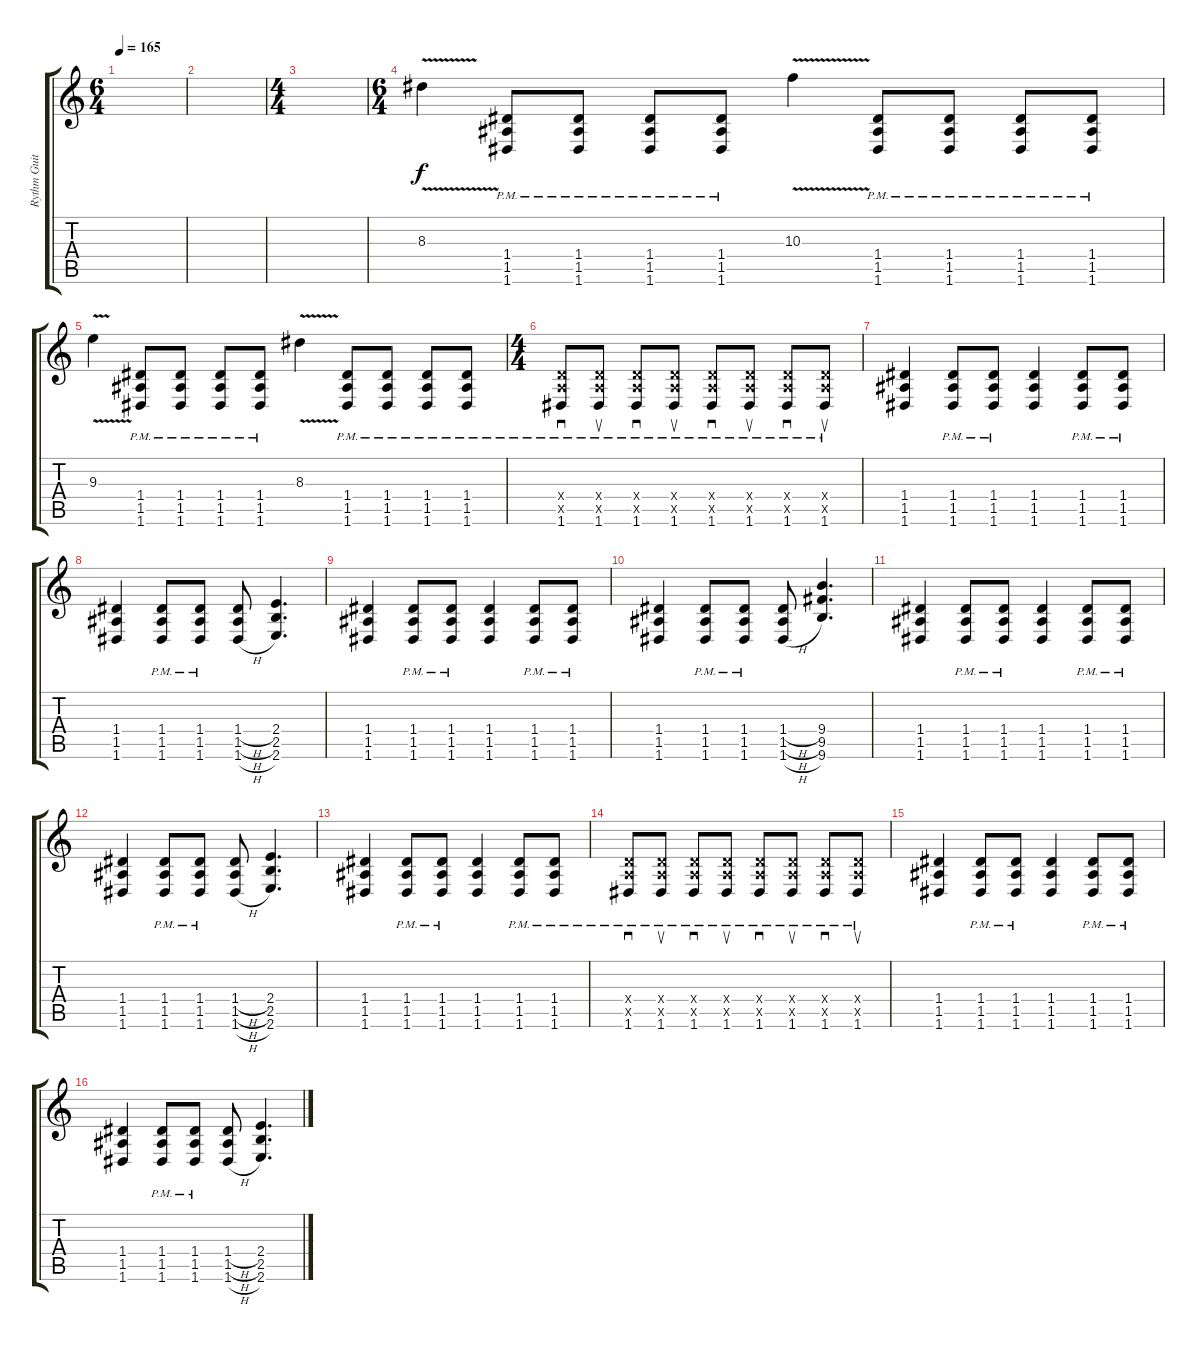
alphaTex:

\track ("Rythm Guitar" "Rythm Guit") {instrument overdrivenguitar}
\staff {score tabs}
\tuning (E4 B3 G3 D3 A2 D2) {hide}
\ts (6 4)
\tempo 165
\clef g2
\ks c
|
|
\ts (4 4)
|
\ts (6 4)
8.3{v}.4{volume 8 balance 8} (1.4{pm} 1.5{pm} 1.6{pm}).8 (1.4{pm} 1.5{pm} 1.6{pm}).8 (1.4{pm} 1.5{pm} 1.6{pm}).8 (1.4{pm} 1.5{pm} 1.6{pm}).8 10.3{v}.4 (1.4{pm} 1.5{pm} 1.6{pm}).8 (1.4{pm} 1.5{pm} 1.6{pm}).8 (1.4{pm} 1.5{pm} 1.6{pm}).8 (1.4{pm} 1.5{pm} 1.6{pm}).8 |
9.3{v}.4 (1.4{pm} 1.5{pm} 1.6{pm}).8 (1.4{pm} 1.5{pm} 1.6{pm}).8 (1.4{pm} 1.5{pm} 1.6{pm}).8 (1.4{pm} 1.5{pm} 1.6{pm}).8 8.3{v}.4 (1.4{pm} 1.5{pm} 1.6{pm}).8 (1.4{pm} 1.5{pm} 1.6{pm}).8 (1.4{pm} 1.5{pm} 1.6{pm}).8 (1.4{pm} 1.5{pm} 1.6{pm}).8 |
\ts (4 4)
(0.4{x} 0.5{x} 1.6{pm}).8{sd} (0.4{x} 0.5{x} 1.6{pm}).8{su} (0.4{x} 0.5{x} 1.6{pm}).8{sd} (0.4{x} 0.5{x} 1.6{pm}).8{su} (0.4{x} 0.5{x} 1.6{pm}).8{sd} (0.4{x} 0.5{x} 1.6{pm}).8{su} (0.4{x} 0.5{x} 1.6{pm}).8{sd} (0.4{x} 0.5{x} 1.6{pm}).8{su} |
(1.4 1.5 1.6).4{volume 12} (1.4{pm} 1.5{pm} 1.6{pm}).8 (1.4{pm} 1.5{pm} 1.6{pm}).8 (1.4 1.5 1.6).4 (1.4{pm} 1.5{pm} 1.6{pm}).8 (1.4{pm} 1.5{pm} 1.6{pm}).8 |
(1.4 1.5 1.6).4 (1.4{pm} 1.5{pm} 1.6{pm}).8 (1.4{pm} 1.5{pm} 1.6{pm}).8 (1.4{h} 1.5{h} 1.6{h}).8 (2.4 2.5 2.6).4{d} |
(1.4 1.5 1.6).4 (1.4{pm} 1.5{pm} 1.6{pm}).8 (1.4{pm} 1.5{pm} 1.6{pm}).8 (1.4 1.5 1.6).4 (1.4{pm} 1.5{pm} 1.6{pm}).8 (1.4{pm} 1.5{pm} 1.6{pm}).8 |
(1.4 1.5 1.6).4 (1.4{pm} 1.5{pm} 1.6{pm}).8 (1.4{pm} 1.5{pm} 1.6{pm}).8 (1.4{h} 1.5{h} 1.6{h}).8 (9.4 9.5 9.6).4{d} |
(1.4 1.5 1.6).4 (1.4{pm} 1.5{pm} 1.6{pm}).8 (1.4{pm} 1.5{pm} 1.6{pm}).8 (1.4 1.5 1.6).4 (1.4{pm} 1.5{pm} 1.6{pm}).8 (1.4{pm} 1.5{pm} 1.6{pm}).8 |
(1.4 1.5 1.6).4 (1.4{pm} 1.5{pm} 1.6{pm}).8 (1.4{pm} 1.5{pm} 1.6{pm}).8 (1.4{h} 1.5{h} 1.6{h}).8 (2.4 2.5 2.6).4{d} |
(1.4 1.5 1.6).4 (1.4{pm} 1.5{pm} 1.6{pm}).8 (1.4{pm} 1.5{pm} 1.6{pm}).8 (1.4 1.5 1.6).4 (1.4{pm} 1.5{pm} 1.6{pm}).8 (1.4{pm} 1.5{pm} 1.6{pm}).8 |
(0.4{x} 0.5{x} 1.6{pm}).8{sd} (0.4{x} 0.5{x} 1.6{pm}).8{su} (0.4{x} 0.5{x} 1.6{pm}).8{sd} (0.4{x} 0.5{x} 1.6{pm}).8{su} (0.4{x} 0.5{x} 1.6{pm}).8{sd} (0.4{x} 0.5{x} 1.6{pm}).8{su} (0.4{x} 0.5{x} 1.6{pm}).8{sd} (0.4{x} 0.5{x} 1.6{pm}).8{su} |
(1.4 1.5 1.6).4 (1.4{pm} 1.5{pm} 1.6{pm}).8 (1.4{pm} 1.5{pm} 1.6{pm}).8 (1.4 1.5 1.6).4 (1.4{pm} 1.5{pm} 1.6{pm}).8 (1.4{pm} 1.5{pm} 1.6{pm}).8 |
(1.4 1.5 1.6).4 (1.4{pm} 1.5{pm} 1.6{pm}).8 (1.4{pm} 1.5{pm} 1.6{pm}).8 (1.4{h} 1.5{h} 1.6{h}).8 (2.4 2.5 2.6).4{d}
